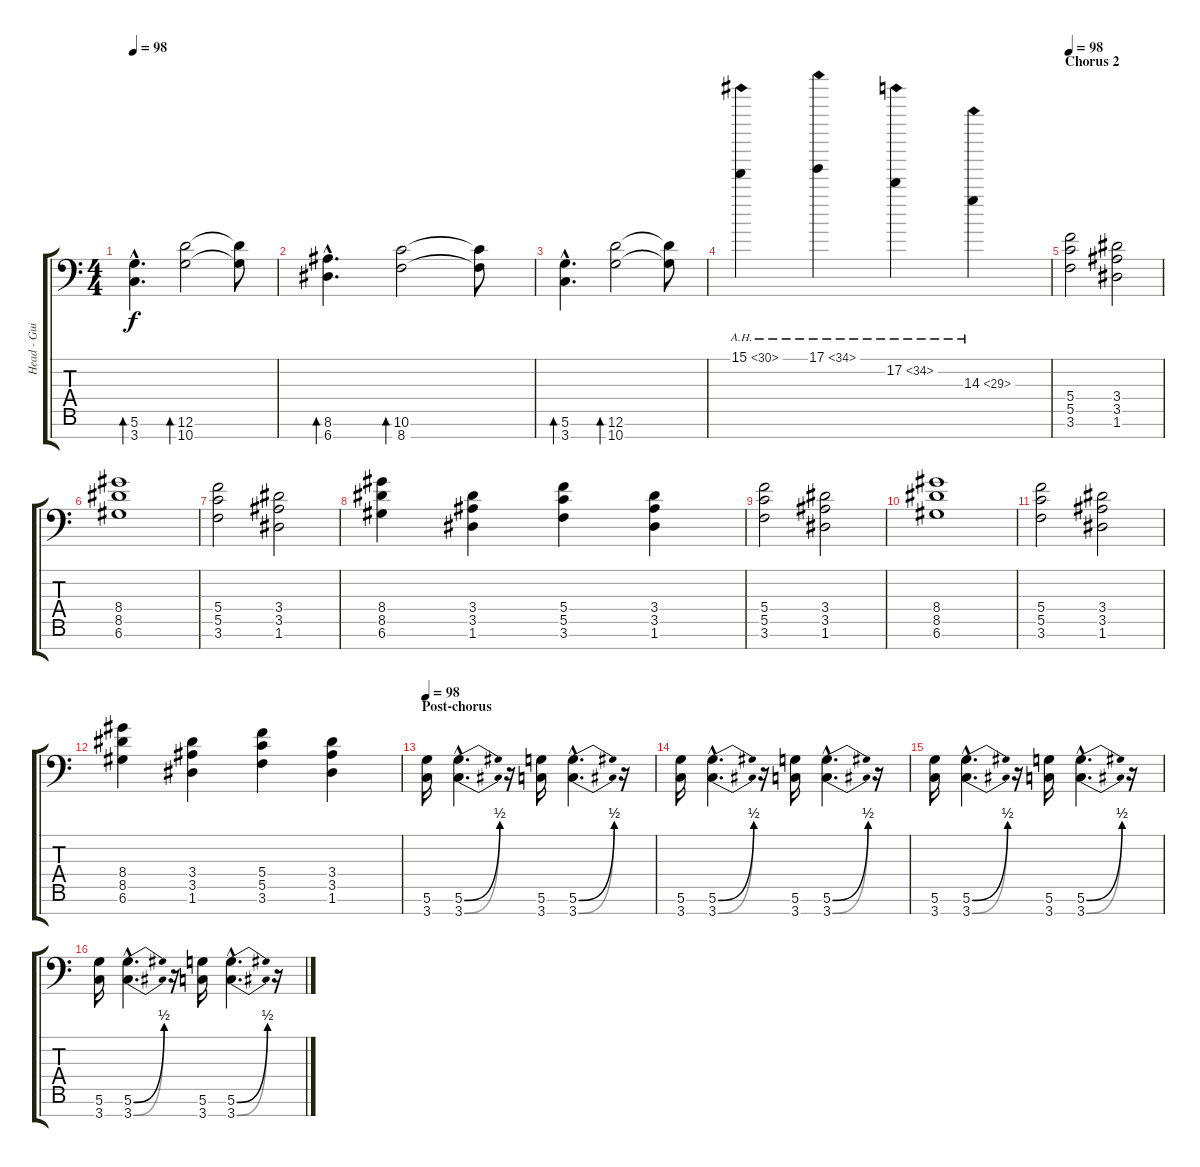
\track ("Head - Guitar" "Head - Gui") {instrument distortionguitar}
\staff {score tabs}
\tuning (D4 A3 F3 C3 G2 D2 A1) {hide}
\ts (4 4)
\tempo 98
\clef f4
\ks c
(5.6{hac} 3.7{hac}).4{d bd 120 dy f volume 8 instrument electricguitarmuted} (12.6 10.7).2{bd 120} (12.6{t} 10.7{t}).8 |
(8.6{hac} 6.7{hac}).4{d bd 120} (10.6 8.7).2{bd 120} (10.6{t} 8.7{t}).8 |
(5.6{hac} 3.7{hac}).4{d bd 240} (12.6 10.7).2{bd 240} (12.6{t} 10.7{t}).8 |
15.1{ah 15}.4{volume 13 instrument marimba} 17.1{ah 17}.4 17.2{ah 17}.4 14.3{ah 15}.4 |
\section ("" "Chorus 2")
\tempo 98
(5.4 5.5 3.6).2{volume 8 instrument overdrivenguitar} (3.4 3.5 1.6).2 |
(8.4 8.5 6.6).1 |
(5.4 5.5 3.6).2 (3.4 3.5 1.6).2 |
(8.4 8.5 6.6).4 (3.4 3.5 1.6).4 (5.4 5.5 3.6).4 (3.4 3.5 1.6).4 |
(5.4 5.5 3.6).2 (3.4 3.5 1.6).2 |
(8.4 8.5 6.6).1 |
(5.4 5.5 3.6).2 (3.4 3.5 1.6).2 |
(8.4 8.5 6.6).4 (3.4 3.5 1.6).4 (5.4 5.5 3.6).4 (3.4 3.5 1.6).4 |
\section ("" "Post-chorus")
\tempo 98
(5.6 3.7).16{volume 10 instrument distortionguitar} (5.6{be (bend 0 0 60 2) hac} 3.7{be (bend 0 0 60 2) hac}).4{d} r.16 (5.6 3.7).16 (5.6{be (bend 0 0 60 2) hac} 3.7{be (bend 0 0 60 2) hac}).4{d} r.16 |
(5.6 3.7).16 (5.6{be (bend 0 0 60 2) hac} 3.7{be (bend 0 0 60 2) hac}).4{d} r.16 (5.6 3.7).16 (5.6{be (bend 0 0 60 2) hac} 3.7{be (bend 0 0 60 2) hac}).4{d} r.16 |
(5.6 3.7).16 (5.6{be (bend 0 0 60 2) hac} 3.7{be (bend 0 0 60 2) hac}).4{d} r.16 (5.6 3.7).16 (5.6{be (bend 0 0 60 2) hac} 3.7{be (bend 0 0 60 2) hac}).4{d} r.16 |
(5.6 3.7).16 (5.6{be (bend 0 0 60 2) hac} 3.7{be (bend 0 0 60 2) hac}).4{d} r.16 (5.6 3.7).16 (5.6{be (bend 0 0 60 2) hac} 3.7{be (bend 0 0 60 2) hac}).4{d} r.16
